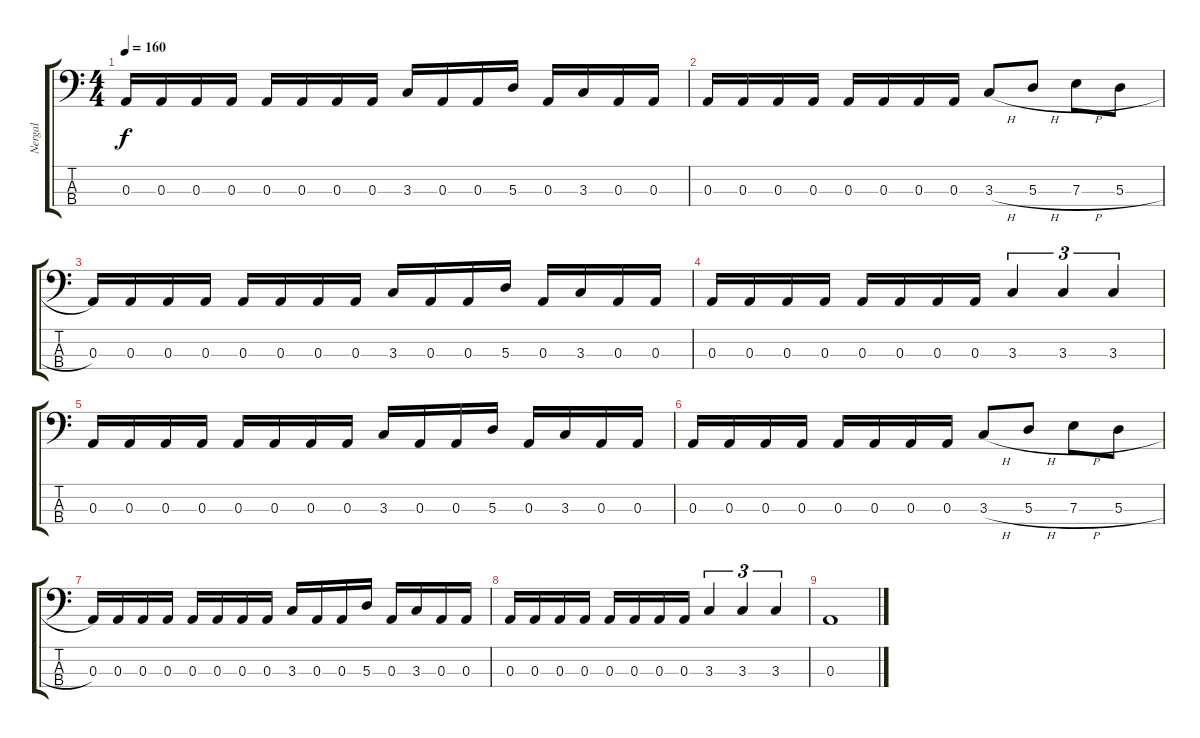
\track ("Nergal" "Nergal") {instrument slapbass1}
\staff {score tabs}
\tuning (G2 D2 A1 E1) {hide}
\ts (4 4)
\tempo 160
\clef f4
\ks c
0.3.16{dy f} 0.3.16 0.3.16 0.3.16 0.3.16 0.3.16 0.3.16 0.3.16 3.3.16 0.3.16 0.3.16 5.3.16 0.3.16 3.3.16 0.3.16 0.3.16 |
0.3.16 0.3.16 0.3.16 0.3.16 0.3.16 0.3.16 0.3.16 0.3.16 3.3{h}.8 5.3{h}.8 7.3{h}.8 5.3{h}.8 |
0.3.16 0.3.16 0.3.16 0.3.16 0.3.16 0.3.16 0.3.16 0.3.16 3.3.16 0.3.16 0.3.16 5.3.16 0.3.16 3.3.16 0.3.16 0.3.16 |
0.3.16 0.3.16 0.3.16 0.3.16 0.3.16 0.3.16 0.3.16 0.3.16 3.3.4{tu (3 2)} 3.3.4{tu (3 2)} 3.3.4{tu (3 2)} |
0.3.16 0.3.16 0.3.16 0.3.16 0.3.16 0.3.16 0.3.16 0.3.16 3.3.16 0.3.16 0.3.16 5.3.16 0.3.16 3.3.16 0.3.16 0.3.16 |
0.3.16 0.3.16 0.3.16 0.3.16 0.3.16 0.3.16 0.3.16 0.3.16 3.3{h}.8 5.3{h}.8 7.3{h}.8 5.3{h}.8 |
0.3.16 0.3.16 0.3.16 0.3.16 0.3.16 0.3.16 0.3.16 0.3.16 3.3.16 0.3.16 0.3.16 5.3.16 0.3.16 3.3.16 0.3.16 0.3.16 |
0.3.16 0.3.16 0.3.16 0.3.16 0.3.16 0.3.16 0.3.16 0.3.16 3.3.4{tu (3 2)} 3.3.4{tu (3 2)} 3.3.4{tu (3 2)} |
0.3.1
